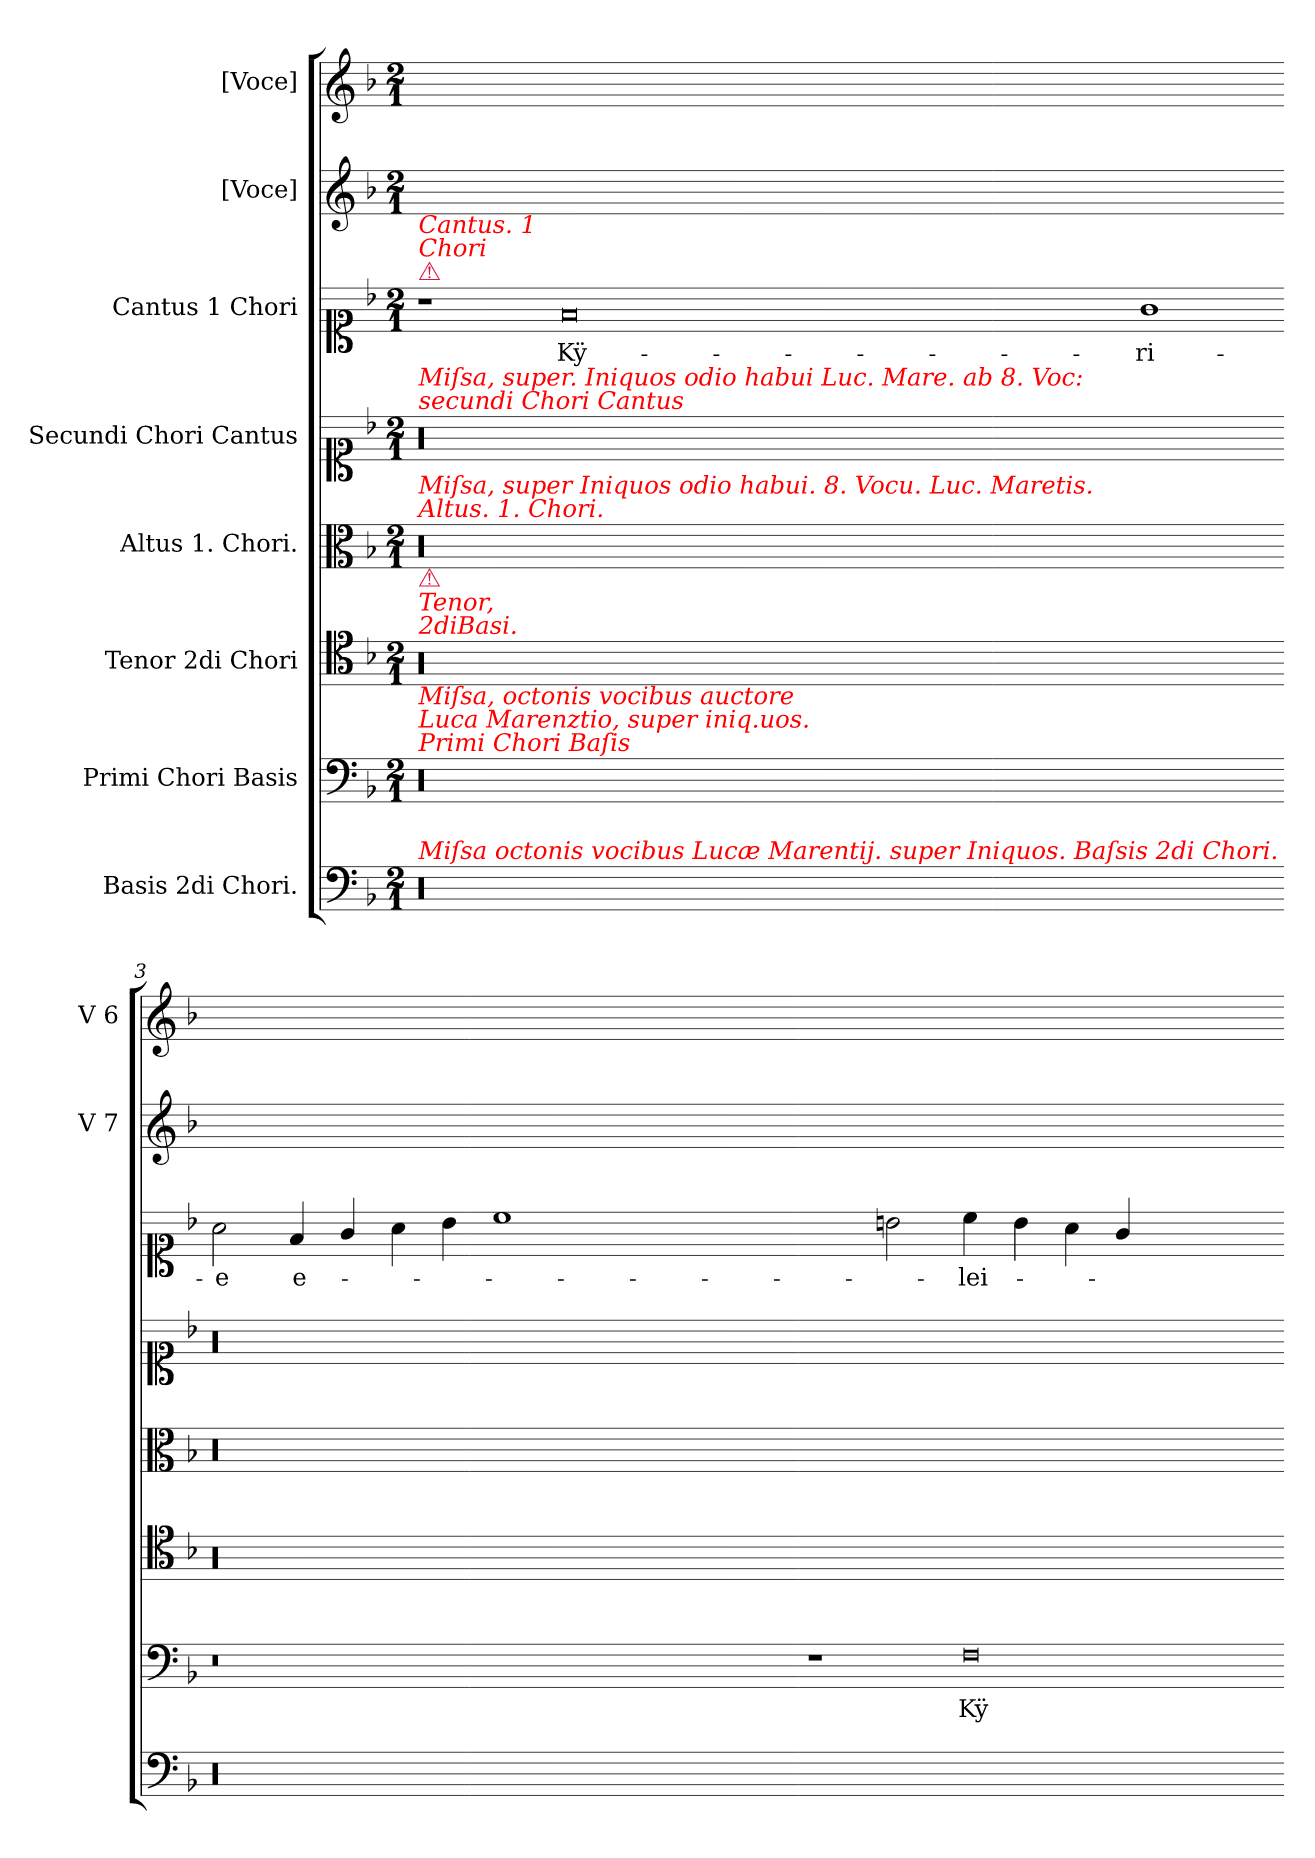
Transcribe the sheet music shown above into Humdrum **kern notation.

**kern	**kern	**text	**kern	**kern	**kern	**kern	**text	**kern	**kern
*part8	*part7	*part7	*part6	*part5	*part4	*part3	*part3	*part2	*part1
*staff8	*staff7	*staff7	*staff6	*staff5	*staff4	*staff3	*staff3	*staff2	*staff1
*I"Basis 2di Chori.	*I"Primi Chori Basis	*	*I"Tenor 2di Chori	*I"Altus 1. Chori.	*I"Secundi Chori Cantus	*I"Cantus 1 Chori	*	*I"[Voce]	*I"[Voce]
*	*	*	*	*	*	*	*	*I'V 7	*I'V 6
*clefF4	*clefF4	*	*clefC4	*clefC3	*clefC1	*clefC1	*	*clefG2	*clefG2
*k[b-]	*k[b-]	*	*k[b-]	*k[b-]	*k[b-]	*k[b-]	*	*k[b-]	*k[b-]
*F:	*F:	*	*F:	*F:	*F:	*F:	*	*F:	*F:
*M2/1	*M2/1	*	*M2/1	*M2/1	*M2/1	*M2/1	*	*M2/1	*M2/1
=1	=1	=1	=1	=1	=1	=1	=1	=1	=1
!	!	!	!	!	!	!LO:TX:a:color=crimson:t=⚠	!	!	!
!	!	!	!	!	!	!LO:TX:a:i:color=red:t=Cantus. 1\nChori	!	!	!
!	!	!	!	!	!LO:TX:a:i:color=red:t=Miſsa, super. Iniquos odio habui Luc. Mare. ab 8. Voc&colon;\nsecundi Chori Cantus	!	!	!	!
!	!	!	!	!LO:TX:a:i:color=red:t=Miſsa, super Iniquos odio habui. 8. Vocu. Luc. Maretis.\nAltus. 1. Chori.	!	!	!	!	!
!	!	!	!LO:TX:a:i:color=red:t=Tenor,\n2diBasi.	!	!	!	!	!	!
!	!	!	!LO:TX:a:color=crimson:t=⚠	!	!	!	!	!	!
!	!LO:TX:a:i:color=red:t=Miſsa, octonis vocibus auctore\nLuca Marenztio, super iniq.uos.\nPrimi Chori Baſis	!	!	!	!	!	!	!	!
!LO:TX:a:i:color=red:t=Miſsa octonis vocibus Lucæ Marentij. super Iniquos. Baſsis 2di Chori.	!	!	!	!	!	!	!	!	!
00r	00r	.	00r	00r	00r	1r	.	0ryy	0ryy
!	!	!	!	!	!	!	!LO:LY:color=red	!	!
.	.	.	.	.	.	0f	Kÿ-	.	.
.	.	.	.	.	.	.	.	0ryy	0ryy
.	.	.	.	.	.	1ryy	.	.	.
=2-	=2-	=2-	=2-	=2-	=2-	=2-	=2-	=2-	=2-
0ryy	0ryy	.	0ryy	0ryy	0ryy	1ryy	.	0ryy	0ryy
!	!	!	!	!	!	!	!LO:LY:color=red	!	!
.	.	.	.	.	.	1g	-ri-	.	.
=3-	=3-	=3-	=3-	=3-	=3-	=3-	=3-	=3-	=3-
!	!	!	!	!	!	!	!LO:LY:color=red	!	!
00r	0r	.	00r	00r	00r	2a\	-e	0ryy	0ryy
.	.	.	.	.	.	4f/	e-	.	.
.	.	.	.	.	.	4g/	.	.	.
.	.	.	.	.	.	4a\	.	.	.
.	.	.	.	.	.	4b-\	.	.	.
.	.	.	.	.	.	1cc\	.	.	.
.	0ryy	.	.	.	.	.	.	0ryy	0ryy
.	.	.	.	.	.	1.ryy	.	.	.
=4-	=4-	=4-	=4-	=4-	=4-	=4-	=4-	=4-	=4-
0.ryy	1r	.	0.ryy	0.ryy	0.ryy	2ryy	.	0ryy	0ryy
.	.	.	.	.	.	2bn\	.	.	.
!	!	!LO:LY:color=red	!	!	!	!	!	!	!
.	0F	Kÿ-	.	.	.	4cc\	-lei-	.	.
.	.	.	.	.	.	4b\	.	.	.
.	.	.	.	.	.	4a\	.	.	.
.	.	.	.	.	.	4g/	.	.	.
.	.	.	.	.	.	1ryy	.	1ryy	1ryy
=-	=-	=-	=-	=-	=-	=-	=-	=-	=-
*-	*-	*-	*-	*-	*-	*-	*-	*-	*-
